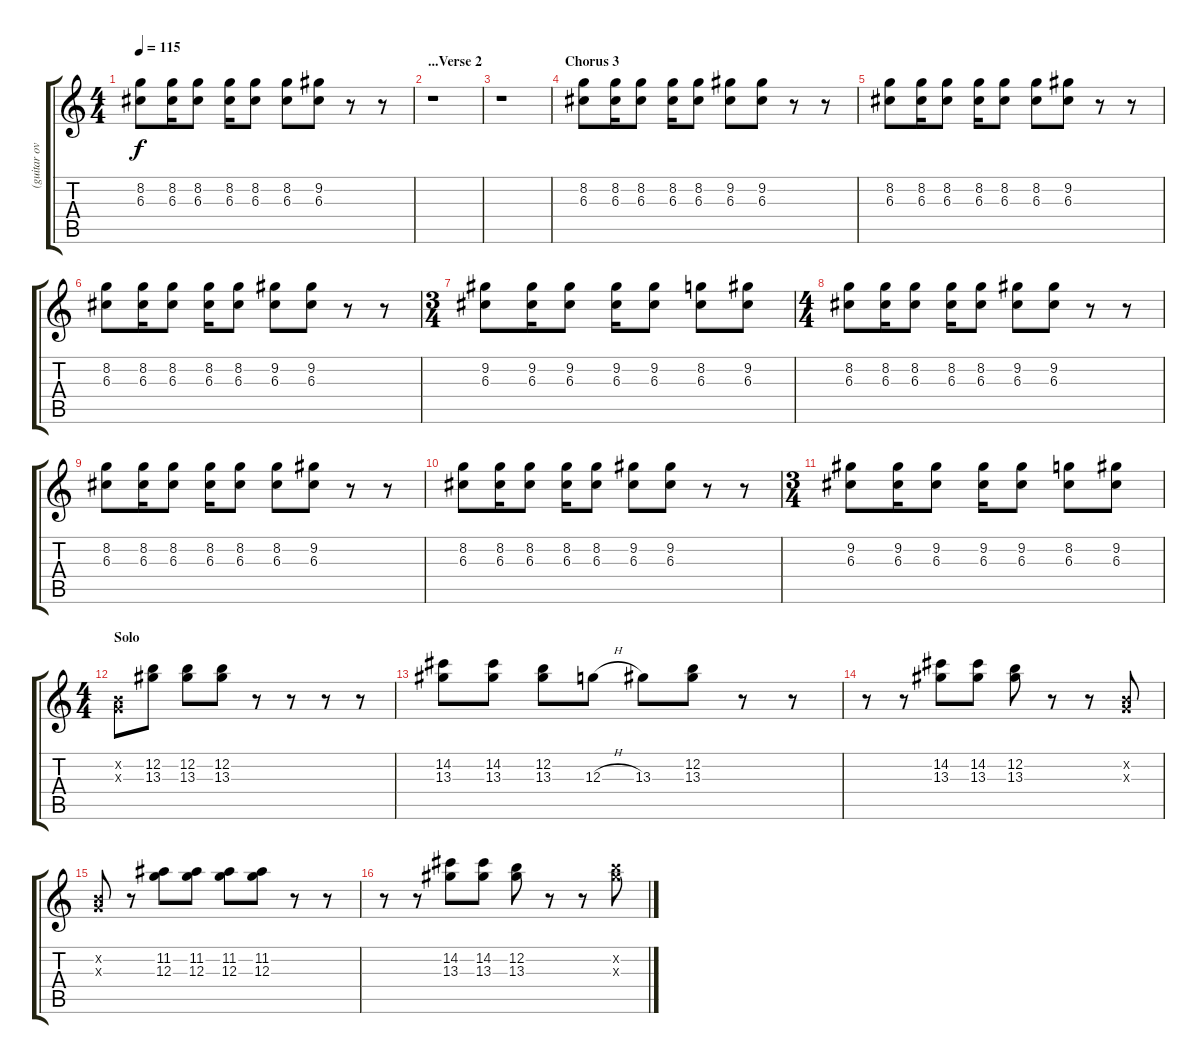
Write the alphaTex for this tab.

\track ("(guitar overdub)" "(guitar ov") {instrument overdrivenguitar}
\staff {score tabs}
\tuning (E4 B3 G3 D3 A2 E2) {hide}
\ts (4 4)
\tempo 115
\clef g2
\ks c
(8.2 6.3).8{dy f} (8.2 6.3).16 (8.2 6.3).8 (8.2 6.3).16 (8.2 6.3).8 (8.2 6.3).8 (9.2 6.3).8 r.8 r.8 |
\section ("" "...Verse 2")
r.1 |
r.1 |
\section ("" "Chorus 3")
(8.2 6.3).8 (8.2 6.3).16 (8.2 6.3).8 (8.2 6.3).16 (8.2 6.3).8 (9.2 6.3).8 (9.2 6.3).8 r.8 r.8 |
(8.2 6.3).8 (8.2 6.3).16 (8.2 6.3).8 (8.2 6.3).16 (8.2 6.3).8 (8.2 6.3).8 (9.2 6.3).8 r.8 r.8 |
(8.2 6.3).8 (8.2 6.3).16 (8.2 6.3).8 (8.2 6.3).16 (8.2 6.3).8 (9.2 6.3).8 (9.2 6.3).8 r.8 r.8 |
\ts (3 4)
(9.2 6.3).8 (9.2 6.3).16 (9.2 6.3).8 (9.2 6.3).16 (9.2 6.3).8 (8.2 6.3).8 (9.2 6.3).8 |
\ts (4 4)
(8.2 6.3).8 (8.2 6.3).16 (8.2 6.3).8 (8.2 6.3).16 (8.2 6.3).8 (9.2 6.3).8 (9.2 6.3).8 r.8 r.8 |
(8.2 6.3).8 (8.2 6.3).16 (8.2 6.3).8 (8.2 6.3).16 (8.2 6.3).8 (8.2 6.3).8 (9.2 6.3).8 r.8 r.8 |
(8.2 6.3).8 (8.2 6.3).16 (8.2 6.3).8 (8.2 6.3).16 (8.2 6.3).8 (9.2 6.3).8 (9.2 6.3).8 r.8 r.8 |
\ts (3 4)
(9.2 6.3).8 (9.2 6.3).16 (9.2 6.3).8 (9.2 6.3).16 (9.2 6.3).8 (8.2 6.3).8 (9.2 6.3).8 |
\ts (4 4)
\section ("" "Solo")
(0.2{x} 0.3{x}).8 (12.2 13.3).8 (12.2 13.3).8 (12.2 13.3).8 r.8 r.8 r.8 r.8 |
(14.2 13.3).8 (14.2 13.3).8 (12.2 13.3).8 12.3{h}.8 13.3.8 (12.2 13.3).8 r.8 r.8 |
r.8 r.8 (14.2 13.3).8 (14.2 13.3).8 (12.2 13.3).8 r.8 r.8 (0.2{x} 0.3{x}).8 |
(0.2{x} 0.3{x}).8 r.8 (11.2 12.3).8 (11.2 12.3).8 (11.2 12.3).8 (11.2 12.3).8 r.8 r.8 |
r.8 r.8 (14.2 13.3).8 (14.2 13.3).8 (12.2 13.3).8 r.8 r.8 (12.2{x} 13.3{x}).8
